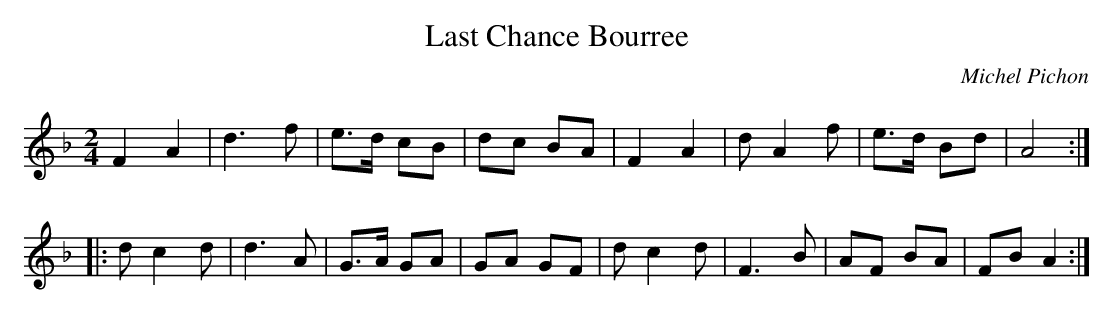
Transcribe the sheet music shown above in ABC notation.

X:1
T:Last Chance Bourree
C:Michel Pichon
L:1/8
M:2/4
K:D minor
F2A2|d3f|e>d cB|dc BA|F2A2|dA2f|e>d Bd|A4:|
|:dc2d|d3A|G>A GA|GA GF|dc2d|F3B|AF BA|FB A2:|
